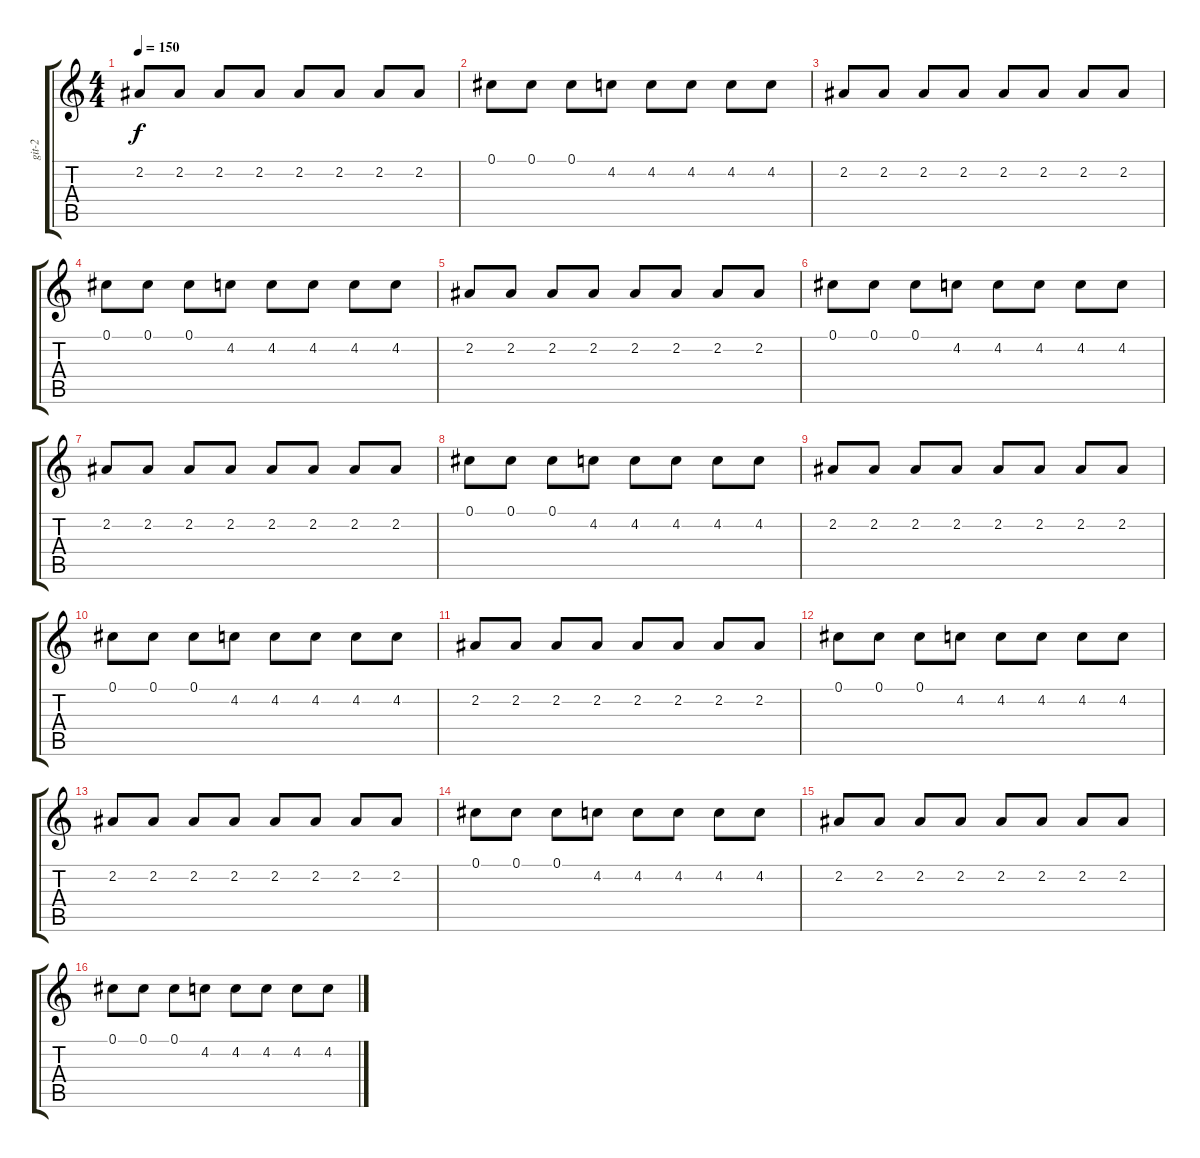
\track ("git-2" "git-2") {instrument electricguitarclean}
\staff {score tabs}
\tuning (Db4 Ab3 E3 B2 Gb2 Db2) {hide}
\ts (4 4)
\tempo 150
\clef g2
\ks c
2.2.8{dy f} 2.2.8 2.2.8 2.2.8 2.2.8 2.2.8 2.2.8 2.2.8 |
0.1.8 0.1.8 0.1.8 4.2.8 4.2.8 4.2.8 4.2.8 4.2.8 |
2.2.8 2.2.8 2.2.8 2.2.8 2.2.8 2.2.8 2.2.8 2.2.8 |
0.1.8 0.1.8 0.1.8 4.2.8 4.2.8 4.2.8 4.2.8 4.2.8 |
2.2.8 2.2.8 2.2.8 2.2.8 2.2.8 2.2.8 2.2.8 2.2.8 |
0.1.8 0.1.8 0.1.8 4.2.8 4.2.8 4.2.8 4.2.8 4.2.8 |
2.2.8 2.2.8 2.2.8 2.2.8 2.2.8 2.2.8 2.2.8 2.2.8 |
0.1.8 0.1.8 0.1.8 4.2.8 4.2.8 4.2.8 4.2.8 4.2.8 |
2.2.8 2.2.8 2.2.8 2.2.8 2.2.8 2.2.8 2.2.8 2.2.8 |
0.1.8 0.1.8 0.1.8 4.2.8 4.2.8 4.2.8 4.2.8 4.2.8 |
2.2.8 2.2.8 2.2.8 2.2.8 2.2.8 2.2.8 2.2.8 2.2.8 |
0.1.8 0.1.8 0.1.8 4.2.8 4.2.8 4.2.8 4.2.8 4.2.8 |
2.2.8 2.2.8 2.2.8 2.2.8 2.2.8 2.2.8 2.2.8 2.2.8 |
0.1.8 0.1.8 0.1.8 4.2.8 4.2.8 4.2.8 4.2.8 4.2.8 |
2.2.8 2.2.8 2.2.8 2.2.8 2.2.8 2.2.8 2.2.8 2.2.8 |
0.1.8 0.1.8 0.1.8 4.2.8 4.2.8 4.2.8 4.2.8 4.2.8
